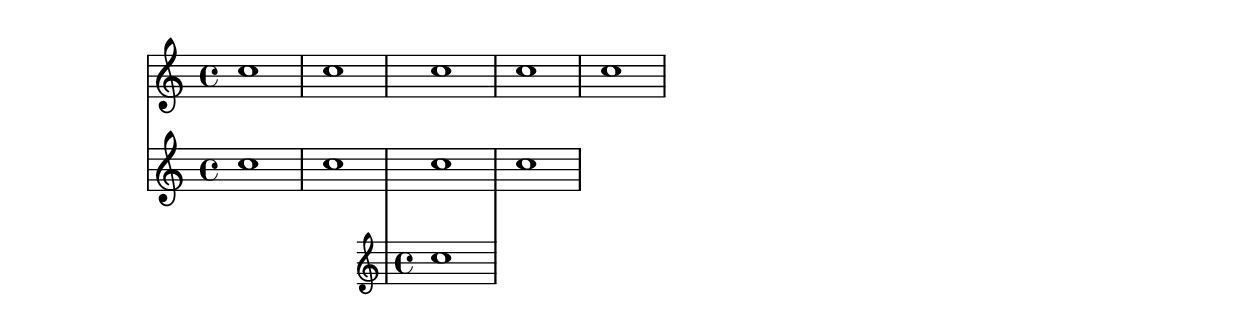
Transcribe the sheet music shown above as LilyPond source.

\version "1.7.18"
%{
(Message vers:9)
To: Adrian Mariano <<adrian@camcornelledu>>.
cc: gnu-music-discuss@gnu.org
Subject: Re: Switching from one staff to two staves 
Reply-To: janneke@gnu.org
In-reply-to: Your message of "Tue, 19 Jan 1999 12:27:10 EST."
             <<199901191727.MAA29757@avalanchecamcornelledu>>. 
Date: Wed, 20 Jan 1999 09:39:22 +0100
From: Jan Nieuwenhuizen <<jan@beavis-nt>>

On Tuesday, 19 January 1999, Adrian Mariano writes:

> I want to typeset something which starts out with just one staff and then
> harmony comes in and there are two staves.  I can't figure out how to do
> this.  I get an extra blank staff during the second section (using
> Lily 1.1.15):

There used to be an example called 'multi.ly'...
Try this (we'll include it in pl23/24):

extra-staff.ly:
%}

\score {
	<
		\context Staff=i \notes\relative c''{ c1 c c c c }
		\context StaffGroup=ii \notes\relative c''{ 
			\context Staff=ii
			c1 c
			< \context Staff=ii { c1 } \context Staff=iii { c1 } >
			c
		}
	>
  	\paper {
		raggedright = ##t
		\translator{
			\ScoreContext

		}
	}
}



%% new-chords-done %%
